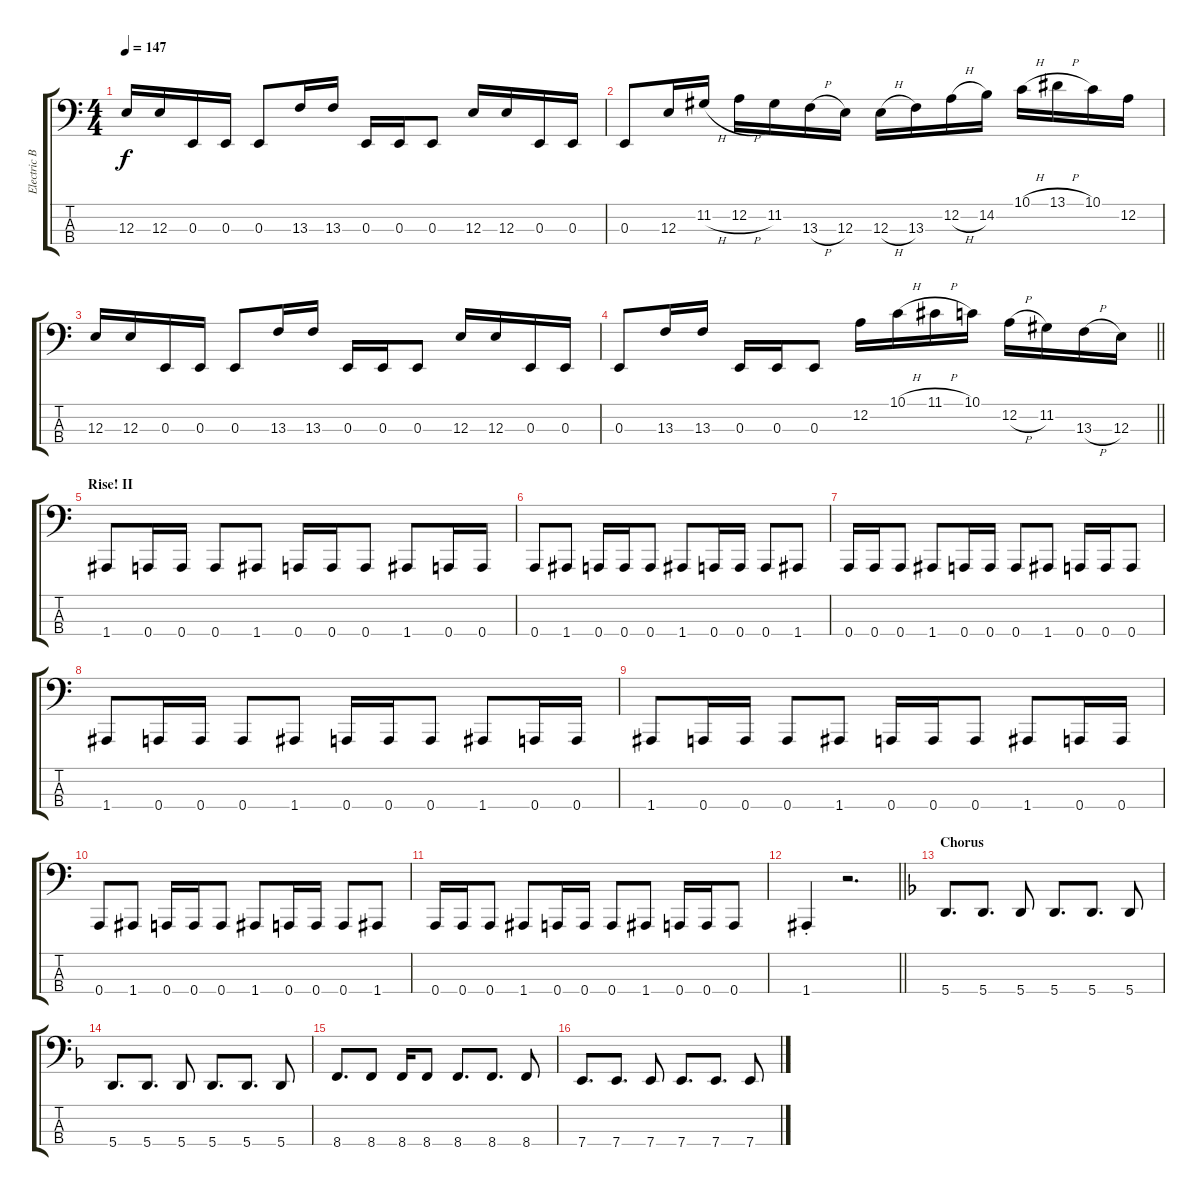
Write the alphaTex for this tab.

\track ("Electric Bass" "Electric B") {instrument electricbasspick}
\staff {score tabs}
\tuning (D2 A1 E1 A0) {hide}
\ts (4 4)
\tempo 147
\clef f4
\ks aminor
12.3.16{dy f} 12.3.16 0.3.16 0.3.16 0.3.8 13.3.16 13.3.16 0.3.16 0.3.16 0.3.8 12.3.16 12.3.16 0.3.16 0.3.16 |
0.3.8 12.3.16 11.2{h}.16 12.2{h}.16 11.2.16 13.3{h}.16 12.3.16 12.3{h}.16 13.3.16 12.2{h}.16 14.2.16 10.1{h}.16 13.1{h}.16 10.1.16 12.2.16 |
12.3.16 12.3.16 0.3.16 0.3.16 0.3.8 13.3.16 13.3.16 0.3.16 0.3.16 0.3.8 12.3.16 12.3.16 0.3.16 0.3.16 |
\barLineRight lightlight
0.3.8 13.3.16 13.3.16 0.3.16 0.3.16 0.3.8 12.2.16 10.1{h}.16 11.1{h}.16 10.1.16 12.2{h}.16 11.2.16 13.3{h}.16 12.3.16 |
\section ("" "Rise! II")
1.4.8 0.4.16 0.4.16 0.4.8 1.4.8 0.4.16 0.4.16 0.4.8 1.4.8 0.4.16 0.4.16 |
0.4.8 1.4.8 0.4.16 0.4.16 0.4.8 1.4.8 0.4.16 0.4.16 0.4.8 1.4.8 |
0.4.16 0.4.16 0.4.8 1.4.8 0.4.16 0.4.16 0.4.8 1.4.8 0.4.16 0.4.16 0.4.8 |
1.4.8 0.4.16 0.4.16 0.4.8 1.4.8 0.4.16 0.4.16 0.4.8 1.4.8 0.4.16 0.4.16 |
1.4.8 0.4.16 0.4.16 0.4.8 1.4.8 0.4.16 0.4.16 0.4.8 1.4.8 0.4.16 0.4.16 |
0.4.8 1.4.8 0.4.16 0.4.16 0.4.8 1.4.8 0.4.16 0.4.16 0.4.8 1.4.8 |
0.4.16 0.4.16 0.4.8 1.4.8 0.4.16 0.4.16 0.4.8 1.4.8 0.4.16 0.4.16 0.4.8 |
\barLineRight lightlight
1.4{st}.4 r.2{d} |
\section ("" "Chorus")
\ks dminor
5.4.8{d} 5.4.8{d} 5.4.8 5.4.8{d} 5.4.8{d} 5.4.8 |
5.4.8{d} 5.4.8{d} 5.4.8 5.4.8{d} 5.4.8{d} 5.4.8 |
8.4.8{d} 8.4.8 8.4.16 8.4.8 8.4.8{d} 8.4.8{d} 8.4.8 |
7.4.8{d} 7.4.8{d} 7.4.8 7.4.8{d} 7.4.8{d} 7.4.8
